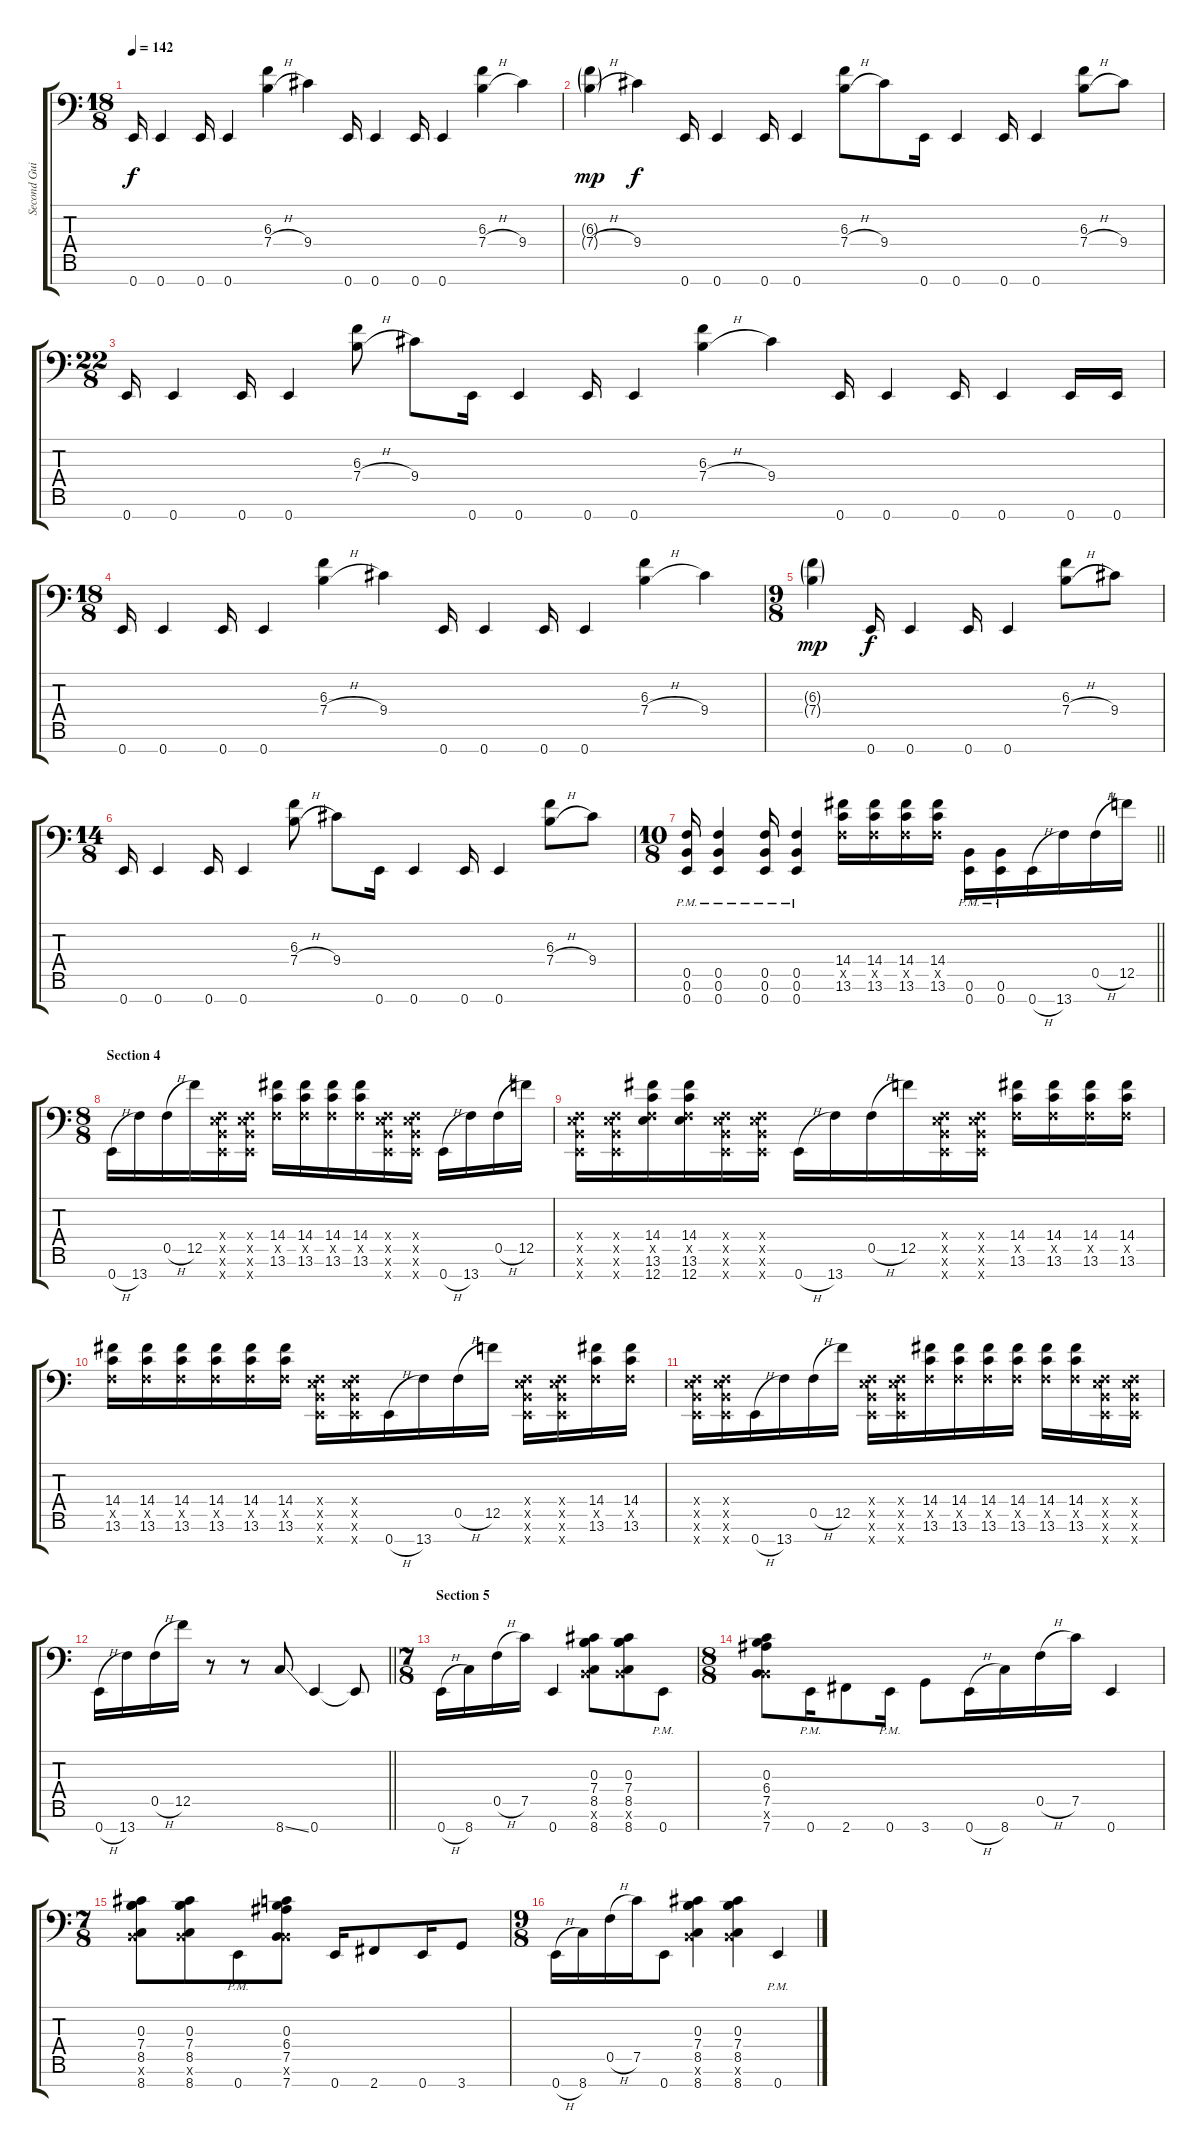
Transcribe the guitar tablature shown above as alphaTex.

\track ("Second Guitar" "Second Gui") {instrument distortionguitar}
\staff {score tabs}
\tuning (B3 F3 B2 E2 F2 B1 E1) {hide}
\ts (18 8)
\tempo 142
\clef f4
\ks c
0.7.16{dy f} 0.7.4 0.7.16 0.7.4 (6.3 7.4{h}).4 9.4.4 0.7.16 0.7.4 0.7.16 0.7.4 (6.3 7.4{h}).4 9.4.4 |
(6.3{g} 7.4{h g}).4{dy mp} 9.4.4{dy f} 0.7.16 0.7.4 0.7.16 0.7.4 (6.3 7.4{h}).8 9.4.8 0.7.16 0.7.4 0.7.16 0.7.4 (6.3 7.4{h}).8 9.4.8 |
\ts (22 8)
0.7.16 0.7.4 0.7.16 0.7.4 (6.3 7.4{h}).8 9.4.8 0.7.16 0.7.4 0.7.16 0.7.4 (6.3 7.4{h}).4 9.4.4 0.7.16 0.7.4 0.7.16 0.7.4 0.7.16 0.7.16 |
\ts (18 8)
0.7.16 0.7.4 0.7.16 0.7.4 (6.3 7.4{h}).4 9.4.4 0.7.16 0.7.4 0.7.16 0.7.4 (6.3 7.4{h}).4 9.4.4 |
\ts (9 8)
(6.3{g} 7.4{g}).4{dy mp} 0.7.16{dy f} 0.7.4 0.7.16 0.7.4 (6.3 7.4{h}).8 9.4.8 |
\ts (14 8)
0.7.16 0.7.4 0.7.16 0.7.4 (6.3 7.4{h}).8 9.4.8 0.7.16 0.7.4 0.7.16 0.7.4 (6.3 7.4{h}).8 9.4.8 |
\ts (10 8)
\barLineRight lightlight
(0.5{pm} 0.6 0.7).16 (0.5{pm} 0.6 0.7).4 (0.5{pm} 0.6 0.7).16 (0.5{pm} 0.6 0.7).4 (14.4 0.5{x} 13.6).16 (14.4 0.5{x} 13.6).16 (14.4 0.5{x} 13.6).16 (14.4 0.5{x} 13.6).16 (0.6{pm} 0.7).16 (0.6{pm} 0.7).16 0.7{h}.16 13.7.16 0.5{h}.16 12.5.16 |
\ts (8 8)
\section ("" "Section 4")
0.7{h}.16 13.7.16 0.5{h}.16 12.5.16 (0.4{x} 0.5{x} 0.6{x} 0.7{x}).16 (0.4{x} 0.5{x} 0.6{x} 0.7{x}).16 (14.4 0.5{x} 13.6).16 (14.4 0.5{x} 13.6).16 (14.4 0.5{x} 13.6).16 (14.4 0.5{x} 13.6).16 (0.4{x} 0.5{x} 0.6{x} 0.7{x}).16 (0.4{x} 0.5{x} 0.6{x} 0.7{x}).16 0.7{h}.16 13.7.16 0.5{h}.16 12.5.16 |
(0.4{x} 0.5{x} 0.6{x} 0.7{x}).16 (0.4{x} 0.5{x} 0.6{x} 0.7{x}).16 (14.4 0.5{x} 13.6 12.7).16 (14.4 0.5{x} 13.6 12.7).16 (0.4{x} 0.5{x} 0.6{x} 0.7{x}).16 (0.4{x} 0.5{x} 0.6{x} 0.7{x}).16 0.7{h}.16 13.7.16 0.5{h}.16 12.5.16 (0.4{x} 0.5{x} 0.6{x} 0.7{x}).16 (0.4{x} 0.5{x} 0.6{x} 0.7{x}).16 (14.4 0.5{x} 13.6).16 (14.4 0.5{x} 13.6).16 (14.4 0.5{x} 13.6).16 (14.4 0.5{x} 13.6).16 |
(14.4 0.5{x} 13.6).16 (14.4 0.5{x} 13.6).16 (14.4 0.5{x} 13.6).16 (14.4 0.5{x} 13.6).16 (14.4 0.5{x} 13.6).16 (14.4 0.5{x} 13.6).16 (0.4{x} 0.5{x} 0.6{x} 0.7{x}).16 (0.4{x} 0.5{x} 0.6{x} 0.7{x}).16 0.7{h}.16 13.7.16 0.5{h}.16 12.5.16 (0.4{x} 0.5{x} 0.6{x} 0.7{x}).16 (0.4{x} 0.5{x} 0.6{x} 0.7{x}).16 (14.4 0.5{x} 13.6).16 (14.4 0.5{x} 13.6).16 |
(0.4{x} 0.5{x} 0.6{x} 0.7{x}).16 (0.4{x} 0.5{x} 0.6{x} 0.7{x}).16 0.7{h}.16 13.7.16 0.5{h}.16 12.5.16 (0.4{x} 0.5{x} 0.6{x} 0.7{x}).16 (0.4{x} 0.5{x} 0.6{x} 0.7{x}).16 (14.4 0.5{x} 13.6).16 (14.4 0.5{x} 13.6).16 (14.4 0.5{x} 13.6).16 (14.4 0.5{x} 13.6).16 (14.4 0.5{x} 13.6).16 (14.4 0.5{x} 13.6).16 (0.4{x} 0.5{x} 0.6{x} 0.7{x}).16 (0.4{x} 0.5{x} 0.6{x} 0.7{x}).16 |
\barLineRight lightlight
0.7{h}.16 13.7.16 0.5{h}.16 12.5.16 r.8 r.8 8.7{ss}.8 0.7.4 0.7{t}.8 |
\ts (7 8)
\section ("" "Section 5")
0.7{h}.16 8.7.16 0.5{h}.16 7.5.16 0.7.4 (0.3 7.4 8.5 0.6{x} 8.7).8 (0.3 7.4 8.5 0.6{x} 8.7).8 0.7{pm}.8 |
\ts (8 8)
(0.3 6.4 7.5 0.6{x} 7.7).8 0.7{pm}.16 2.7.8 0.7{pm}.16 3.7.8 0.7{h}.16 8.7.16 0.5{h}.16 7.5.16 0.7.4 |
\ts (7 8)
(0.3 7.4 8.5 0.6{x} 8.7).8 (0.3 7.4 8.5 0.6{x} 8.7).8 0.7{pm}.8 (0.3 6.4 7.5 0.6{x} 7.7).8 0.7.16 2.7.8 0.7.16 3.7.8 |
\ts (9 8)
0.7{h}.16 8.7.16 0.5{h}.16 7.5.16 0.7.8 (0.3 7.4 8.5 0.6{x} 8.7).4 (0.3 7.4 8.5 0.6{x} 8.7).4 0.7{pm}.4
